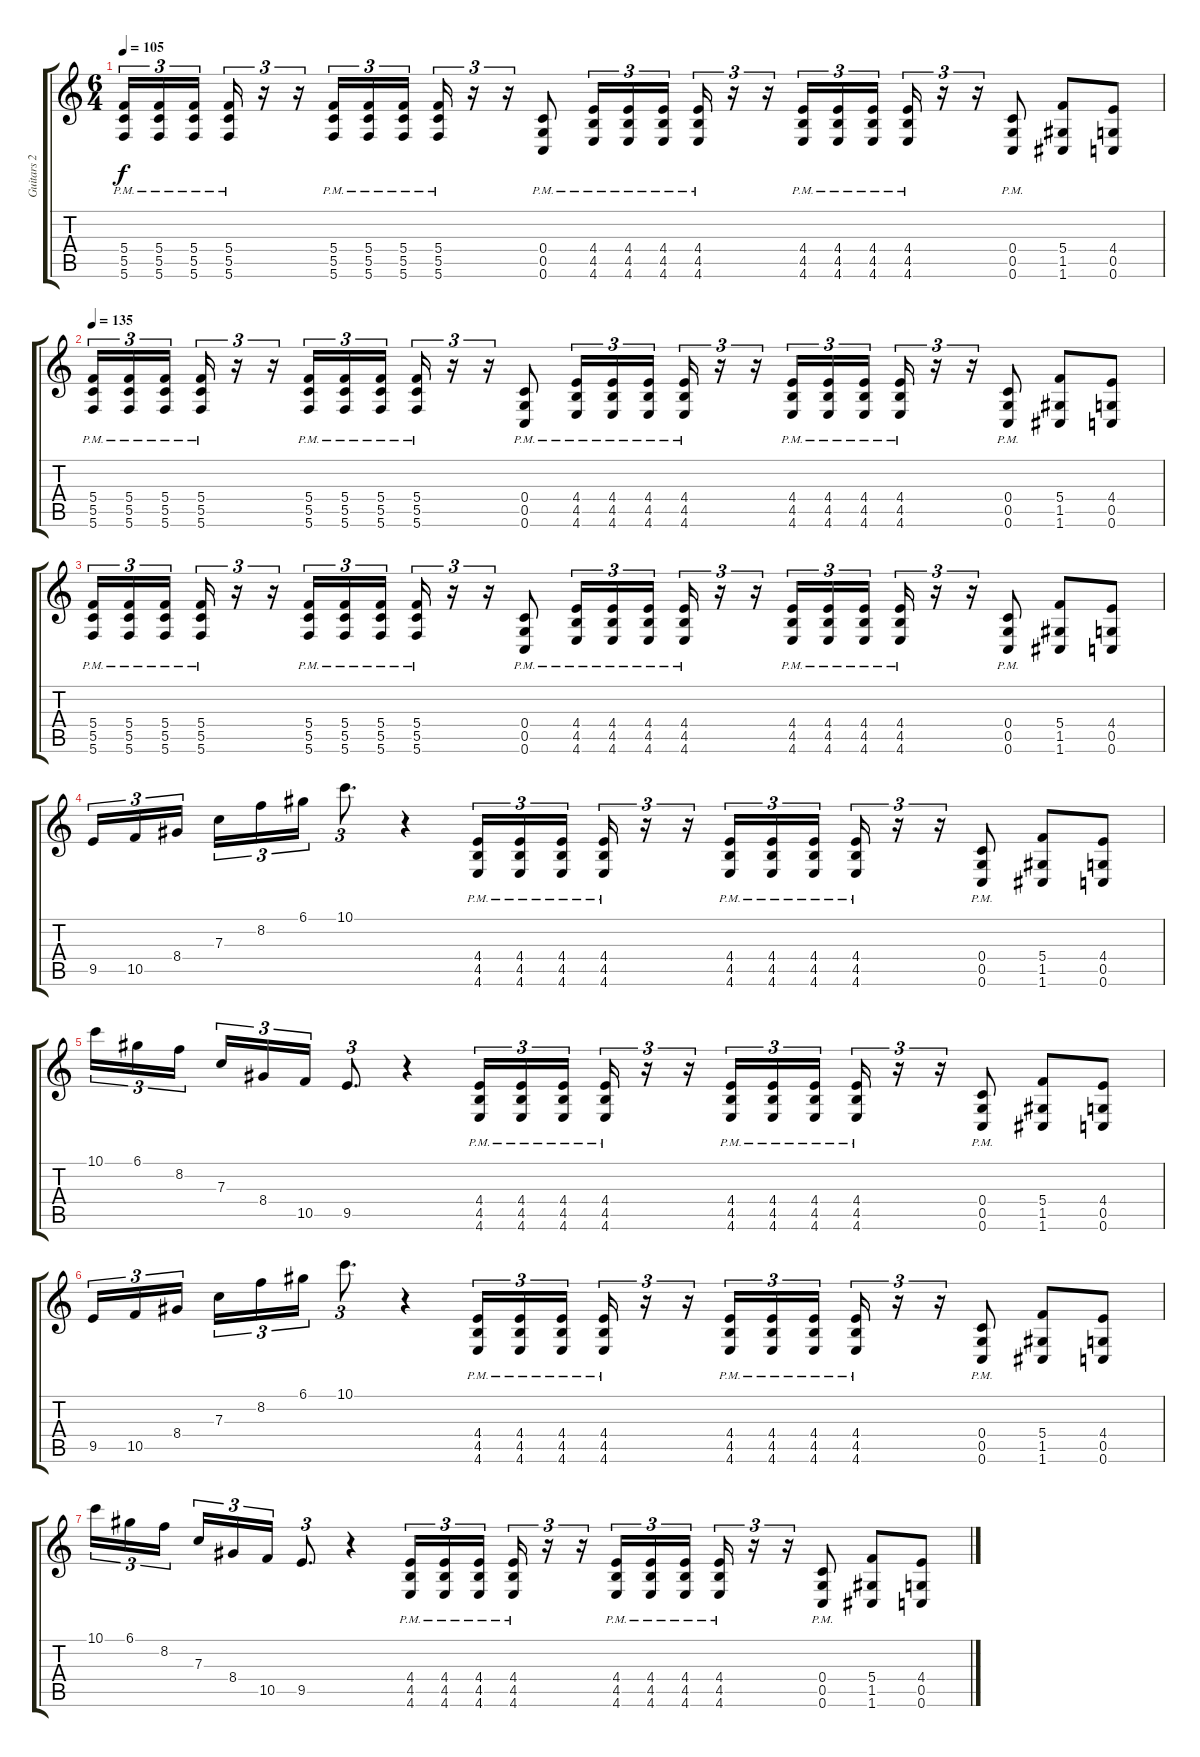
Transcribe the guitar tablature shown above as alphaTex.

\track ("Guitars 2" "Guitars 2") {instrument distortionguitar}
\staff {score tabs}
\tuning (D4 A3 F3 C3 G2 C2) {hide}
\ts (6 4)
\tempo 105
\clef g2
\ks c
(5.4{pm} 5.5{pm} 5.6{pm}).16{tu (3 2) dy f} (5.4{pm} 5.5{pm} 5.6{pm}).16{tu (3 2)} (5.4{pm} 5.5{pm} 5.6{pm}).16{tu (3 2) beam splitsecondary} (5.4{pm} 5.5{pm} 5.6{pm}).16{tu (3 2)} r.16{tu (3 2)} r.16{tu (3 2)} (5.4{pm} 5.5{pm} 5.6{pm}).16{tu (3 2)} (5.4{pm} 5.5{pm} 5.6{pm}).16{tu (3 2)} (5.4{pm} 5.5{pm} 5.6{pm}).16{tu (3 2) beam splitsecondary} (5.4{pm} 5.5{pm} 5.6{pm}).16{tu (3 2)} r.16{tu (3 2)} r.16{tu (3 2)} (0.4{pm} 0.5{pm} 0.6{pm}).8 (4.4{pm} 4.5{pm} 4.6{pm}).16{tu (3 2)} (4.4{pm} 4.5{pm} 4.6{pm}).16{tu (3 2)} (4.4{pm} 4.5{pm} 4.6{pm}).16{tu (3 2)} (4.4{pm} 4.5{pm} 4.6{pm}).16{tu (3 2)} r.16{tu (3 2)} r.16{tu (3 2)} (4.4{pm} 4.5{pm} 4.6{pm}).16{tu (3 2)} (4.4{pm} 4.5{pm} 4.6{pm}).16{tu (3 2)} (4.4{pm} 4.5{pm} 4.6{pm}).16{tu (3 2) beam splitsecondary} (4.4{pm} 4.5{pm} 4.6{pm}).16{tu (3 2)} r.16{tu (3 2)} r.16{tu (3 2)} (0.4{pm} 0.5{pm} 0.6{pm}).8 (5.4 1.5 1.6).8 (4.4 0.5 0.6).8 |
\tempo 135
(5.4{pm} 5.5{pm} 5.6{pm}).16{tu (3 2)} (5.4{pm} 5.5{pm} 5.6{pm}).16{tu (3 2)} (5.4{pm} 5.5{pm} 5.6{pm}).16{tu (3 2) beam splitsecondary} (5.4{pm} 5.5{pm} 5.6{pm}).16{tu (3 2)} r.16{tu (3 2)} r.16{tu (3 2)} (5.4{pm} 5.5{pm} 5.6{pm}).16{tu (3 2)} (5.4{pm} 5.5{pm} 5.6{pm}).16{tu (3 2)} (5.4{pm} 5.5{pm} 5.6{pm}).16{tu (3 2) beam splitsecondary} (5.4{pm} 5.5{pm} 5.6{pm}).16{tu (3 2)} r.16{tu (3 2)} r.16{tu (3 2)} (0.4{pm} 0.5{pm} 0.6{pm}).8 (4.4{pm} 4.5{pm} 4.6{pm}).16{tu (3 2)} (4.4{pm} 4.5{pm} 4.6{pm}).16{tu (3 2)} (4.4{pm} 4.5{pm} 4.6{pm}).16{tu (3 2)} (4.4{pm} 4.5{pm} 4.6{pm}).16{tu (3 2)} r.16{tu (3 2)} r.16{tu (3 2)} (4.4{pm} 4.5{pm} 4.6{pm}).16{tu (3 2)} (4.4{pm} 4.5{pm} 4.6{pm}).16{tu (3 2)} (4.4{pm} 4.5{pm} 4.6{pm}).16{tu (3 2) beam splitsecondary} (4.4{pm} 4.5{pm} 4.6{pm}).16{tu (3 2)} r.16{tu (3 2)} r.16{tu (3 2)} (0.4{pm} 0.5{pm} 0.6{pm}).8 (5.4 1.5 1.6).8 (4.4 0.5 0.6).8 |
(5.4{pm} 5.5{pm} 5.6{pm}).16{tu (3 2)} (5.4{pm} 5.5{pm} 5.6{pm}).16{tu (3 2)} (5.4{pm} 5.5{pm} 5.6{pm}).16{tu (3 2) beam splitsecondary} (5.4{pm} 5.5{pm} 5.6{pm}).16{tu (3 2)} r.16{tu (3 2)} r.16{tu (3 2)} (5.4{pm} 5.5{pm} 5.6{pm}).16{tu (3 2)} (5.4{pm} 5.5{pm} 5.6{pm}).16{tu (3 2)} (5.4{pm} 5.5{pm} 5.6{pm}).16{tu (3 2) beam splitsecondary} (5.4{pm} 5.5{pm} 5.6{pm}).16{tu (3 2)} r.16{tu (3 2)} r.16{tu (3 2)} (0.4{pm} 0.5{pm} 0.6{pm}).8 (4.4{pm} 4.5{pm} 4.6{pm}).16{tu (3 2)} (4.4{pm} 4.5{pm} 4.6{pm}).16{tu (3 2)} (4.4{pm} 4.5{pm} 4.6{pm}).16{tu (3 2)} (4.4{pm} 4.5{pm} 4.6{pm}).16{tu (3 2)} r.16{tu (3 2)} r.16{tu (3 2)} (4.4{pm} 4.5{pm} 4.6{pm}).16{tu (3 2)} (4.4{pm} 4.5{pm} 4.6{pm}).16{tu (3 2)} (4.4{pm} 4.5{pm} 4.6{pm}).16{tu (3 2) beam splitsecondary} (4.4{pm} 4.5{pm} 4.6{pm}).16{tu (3 2)} r.16{tu (3 2)} r.16{tu (3 2)} (0.4{pm} 0.5{pm} 0.6{pm}).8 (5.4 1.5 1.6).8 (4.4 0.5 0.6).8 |
9.5.16{tu (3 2)} 10.5.16{tu (3 2)} 8.4.16{tu (3 2) beam splitsecondary} 7.3.16{tu (3 2)} 8.2.16{tu (3 2)} 6.1.16{tu (3 2)} 10.1.8{d tu (3 2)} r.4 (4.4{pm} 4.5{pm} 4.6{pm}).16{tu (3 2)} (4.4{pm} 4.5{pm} 4.6{pm}).16{tu (3 2)} (4.4{pm} 4.5{pm} 4.6{pm}).16{tu (3 2)} (4.4{pm} 4.5{pm} 4.6{pm}).16{tu (3 2)} r.16{tu (3 2)} r.16{tu (3 2)} (4.4{pm} 4.5{pm} 4.6{pm}).16{tu (3 2)} (4.4{pm} 4.5{pm} 4.6{pm}).16{tu (3 2)} (4.4{pm} 4.5{pm} 4.6{pm}).16{tu (3 2) beam splitsecondary} (4.4{pm} 4.5{pm} 4.6{pm}).16{tu (3 2)} r.16{tu (3 2)} r.16{tu (3 2)} (0.4{pm} 0.5{pm} 0.6{pm}).8 (5.4 1.5 1.6).8 (4.4 0.5 0.6).8 |
10.1.16{tu (3 2)} 6.1.16{tu (3 2)} 8.2.16{tu (3 2) beam splitsecondary} 7.3.16{tu (3 2)} 8.4.16{tu (3 2)} 10.5.16{tu (3 2)} 9.5.8{d tu (3 2)} r.4 (4.4{pm} 4.5{pm} 4.6{pm}).16{tu (3 2)} (4.4{pm} 4.5{pm} 4.6{pm}).16{tu (3 2)} (4.4{pm} 4.5{pm} 4.6{pm}).16{tu (3 2)} (4.4{pm} 4.5{pm} 4.6{pm}).16{tu (3 2)} r.16{tu (3 2)} r.16{tu (3 2)} (4.4{pm} 4.5{pm} 4.6{pm}).16{tu (3 2)} (4.4{pm} 4.5{pm} 4.6{pm}).16{tu (3 2)} (4.4{pm} 4.5{pm} 4.6{pm}).16{tu (3 2) beam splitsecondary} (4.4{pm} 4.5{pm} 4.6{pm}).16{tu (3 2)} r.16{tu (3 2)} r.16{tu (3 2)} (0.4{pm} 0.5{pm} 0.6{pm}).8 (5.4 1.5 1.6).8 (4.4 0.5 0.6).8 |
9.5.16{tu (3 2)} 10.5.16{tu (3 2)} 8.4.16{tu (3 2) beam splitsecondary} 7.3.16{tu (3 2)} 8.2.16{tu (3 2)} 6.1.16{tu (3 2)} 10.1.8{d tu (3 2)} r.4 (4.4{pm} 4.5{pm} 4.6{pm}).16{tu (3 2)} (4.4{pm} 4.5{pm} 4.6{pm}).16{tu (3 2)} (4.4{pm} 4.5{pm} 4.6{pm}).16{tu (3 2)} (4.4{pm} 4.5{pm} 4.6{pm}).16{tu (3 2)} r.16{tu (3 2)} r.16{tu (3 2)} (4.4{pm} 4.5{pm} 4.6{pm}).16{tu (3 2)} (4.4{pm} 4.5{pm} 4.6{pm}).16{tu (3 2)} (4.4{pm} 4.5{pm} 4.6{pm}).16{tu (3 2) beam splitsecondary} (4.4{pm} 4.5{pm} 4.6{pm}).16{tu (3 2)} r.16{tu (3 2)} r.16{tu (3 2)} (0.4{pm} 0.5{pm} 0.6{pm}).8 (5.4 1.5 1.6).8 (4.4 0.5 0.6).8 |
10.1.16{tu (3 2)} 6.1.16{tu (3 2)} 8.2.16{tu (3 2) beam splitsecondary} 7.3.16{tu (3 2)} 8.4.16{tu (3 2)} 10.5.16{tu (3 2)} 9.5.8{d tu (3 2)} r.4 (4.4{pm} 4.5{pm} 4.6{pm}).16{tu (3 2)} (4.4{pm} 4.5{pm} 4.6{pm}).16{tu (3 2)} (4.4{pm} 4.5{pm} 4.6{pm}).16{tu (3 2)} (4.4{pm} 4.5{pm} 4.6{pm}).16{tu (3 2)} r.16{tu (3 2)} r.16{tu (3 2)} (4.4{pm} 4.5{pm} 4.6{pm}).16{tu (3 2)} (4.4{pm} 4.5{pm} 4.6{pm}).16{tu (3 2)} (4.4{pm} 4.5{pm} 4.6{pm}).16{tu (3 2) beam splitsecondary} (4.4{pm} 4.5{pm} 4.6{pm}).16{tu (3 2)} r.16{tu (3 2)} r.16{tu (3 2)} (0.4{pm} 0.5{pm} 0.6{pm}).8 (5.4 1.5 1.6).8 (4.4 0.5 0.6).8
